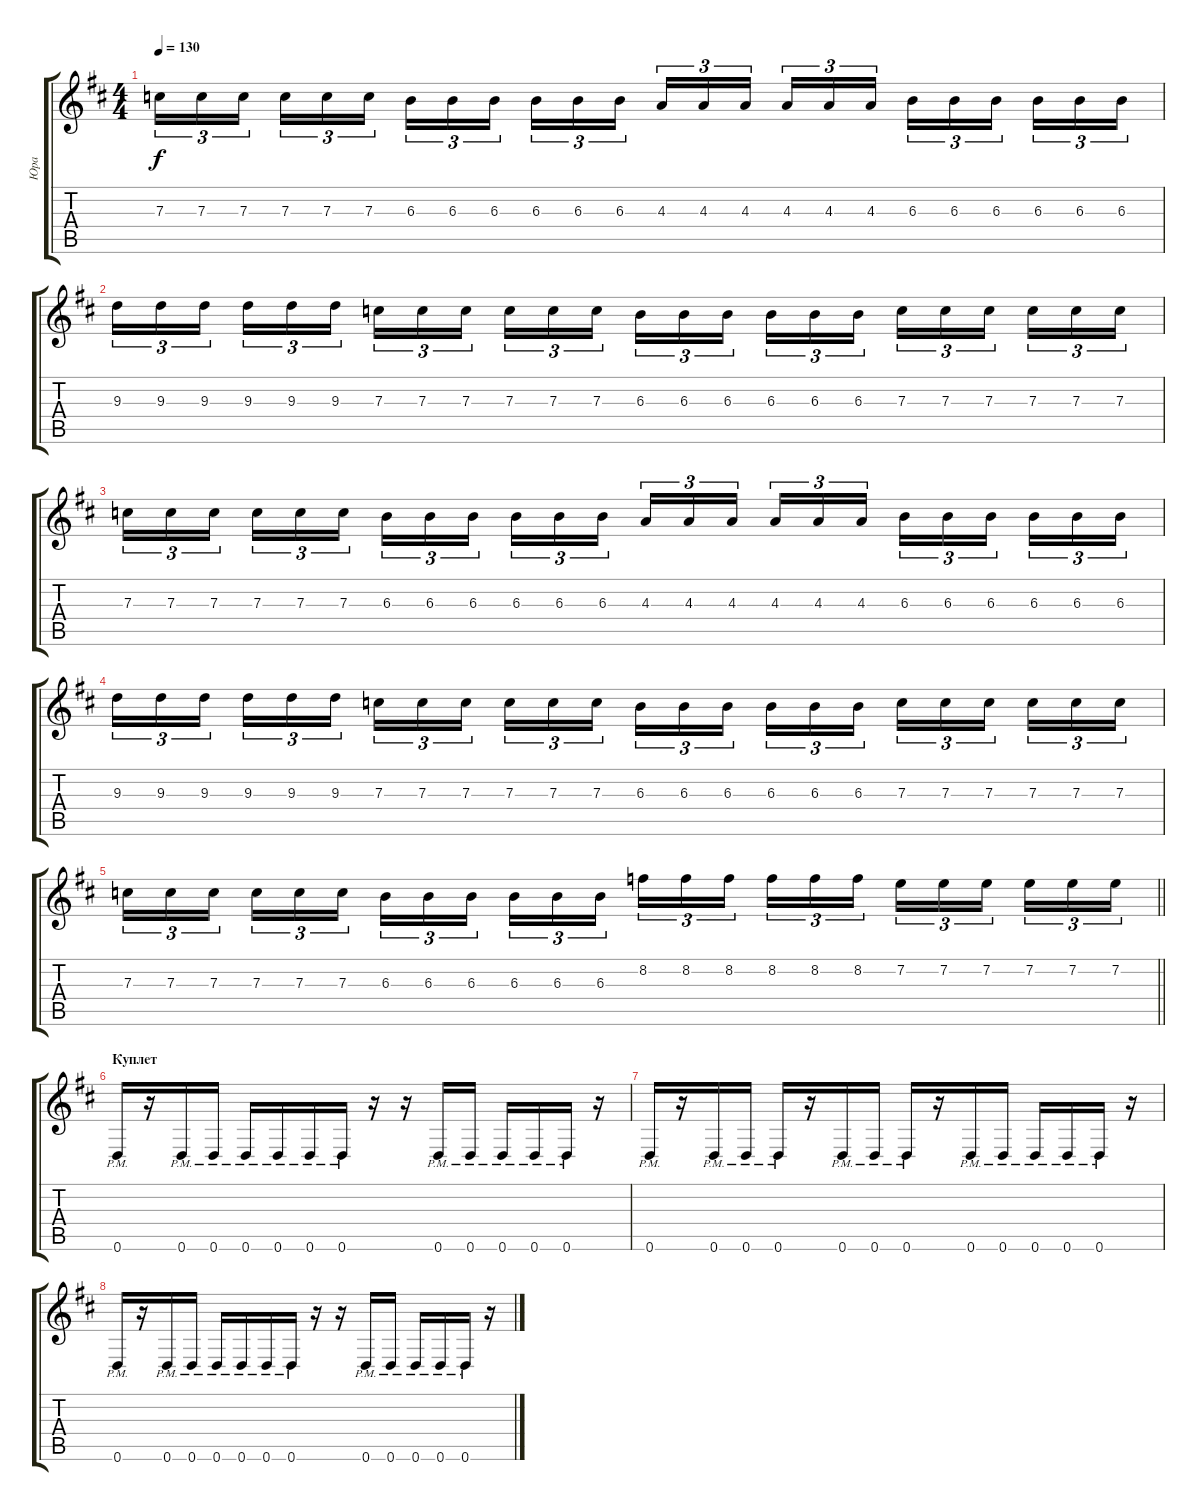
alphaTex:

\track ("Юра" "Юра") {instrument distortionguitar}
\staff {score tabs}
\tuning (D4 A3 F3 C3 G2 D2) {hide}
\ts (4 4)
\tempo 130
\clef g2
\ks bminor
7.3.16{tu (3 2) dy f} 7.3.16{tu (3 2)} 7.3.16{tu (3 2) beam splitsecondary} 7.3.16{tu (3 2)} 7.3.16{tu (3 2)} 7.3.16{tu (3 2)} 6.3.16{tu (3 2)} 6.3.16{tu (3 2)} 6.3.16{tu (3 2) beam splitsecondary} 6.3.16{tu (3 2)} 6.3.16{tu (3 2)} 6.3.16{tu (3 2)} 4.3.16{tu (3 2)} 4.3.16{tu (3 2)} 4.3.16{tu (3 2) beam splitsecondary} 4.3.16{tu (3 2)} 4.3.16{tu (3 2)} 4.3.16{tu (3 2)} 6.3.16{tu (3 2)} 6.3.16{tu (3 2)} 6.3.16{tu (3 2) beam splitsecondary} 6.3.16{tu (3 2)} 6.3.16{tu (3 2)} 6.3.16{tu (3 2)} |
9.3.16{tu (3 2)} 9.3.16{tu (3 2)} 9.3.16{tu (3 2) beam splitsecondary} 9.3.16{tu (3 2)} 9.3.16{tu (3 2)} 9.3.16{tu (3 2)} 7.3.16{tu (3 2)} 7.3.16{tu (3 2)} 7.3.16{tu (3 2) beam splitsecondary} 7.3.16{tu (3 2)} 7.3.16{tu (3 2)} 7.3.16{tu (3 2)} 6.3.16{tu (3 2)} 6.3.16{tu (3 2)} 6.3.16{tu (3 2) beam splitsecondary} 6.3.16{tu (3 2)} 6.3.16{tu (3 2)} 6.3.16{tu (3 2)} 7.3.16{tu (3 2)} 7.3.16{tu (3 2)} 7.3.16{tu (3 2) beam splitsecondary} 7.3.16{tu (3 2)} 7.3.16{tu (3 2)} 7.3.16{tu (3 2)} |
7.3.16{tu (3 2)} 7.3.16{tu (3 2)} 7.3.16{tu (3 2) beam splitsecondary} 7.3.16{tu (3 2)} 7.3.16{tu (3 2)} 7.3.16{tu (3 2)} 6.3.16{tu (3 2)} 6.3.16{tu (3 2)} 6.3.16{tu (3 2) beam splitsecondary} 6.3.16{tu (3 2)} 6.3.16{tu (3 2)} 6.3.16{tu (3 2)} 4.3.16{tu (3 2)} 4.3.16{tu (3 2)} 4.3.16{tu (3 2) beam splitsecondary} 4.3.16{tu (3 2)} 4.3.16{tu (3 2)} 4.3.16{tu (3 2)} 6.3.16{tu (3 2)} 6.3.16{tu (3 2)} 6.3.16{tu (3 2) beam splitsecondary} 6.3.16{tu (3 2)} 6.3.16{tu (3 2)} 6.3.16{tu (3 2)} |
9.3.16{tu (3 2)} 9.3.16{tu (3 2)} 9.3.16{tu (3 2) beam splitsecondary} 9.3.16{tu (3 2)} 9.3.16{tu (3 2)} 9.3.16{tu (3 2)} 7.3.16{tu (3 2)} 7.3.16{tu (3 2)} 7.3.16{tu (3 2) beam splitsecondary} 7.3.16{tu (3 2)} 7.3.16{tu (3 2)} 7.3.16{tu (3 2)} 6.3.16{tu (3 2)} 6.3.16{tu (3 2)} 6.3.16{tu (3 2) beam splitsecondary} 6.3.16{tu (3 2)} 6.3.16{tu (3 2)} 6.3.16{tu (3 2)} 7.3.16{tu (3 2)} 7.3.16{tu (3 2)} 7.3.16{tu (3 2) beam splitsecondary} 7.3.16{tu (3 2)} 7.3.16{tu (3 2)} 7.3.16{tu (3 2)} |
\barLineRight lightlight
7.3.16{tu (3 2)} 7.3.16{tu (3 2)} 7.3.16{tu (3 2) beam splitsecondary} 7.3.16{tu (3 2)} 7.3.16{tu (3 2)} 7.3.16{tu (3 2)} 6.3.16{tu (3 2)} 6.3.16{tu (3 2)} 6.3.16{tu (3 2) beam splitsecondary} 6.3.16{tu (3 2)} 6.3.16{tu (3 2)} 6.3.16{tu (3 2)} 8.2.16{tu (3 2)} 8.2.16{tu (3 2)} 8.2.16{tu (3 2) beam splitsecondary} 8.2.16{tu (3 2)} 8.2.16{tu (3 2)} 8.2.16{tu (3 2)} 7.2.16{tu (3 2)} 7.2.16{tu (3 2)} 7.2.16{tu (3 2) beam splitsecondary} 7.2.16{tu (3 2)} 7.2.16{tu (3 2)} 7.2.16{tu (3 2)} |
\section ("" "Куплет")
0.6{pm}.16 r.16 0.6{pm}.16 0.6{pm}.16 0.6{pm}.16 0.6{pm}.16 0.6{pm}.16 0.6{pm}.16 r.16 r.16 0.6{pm}.16 0.6{pm}.16 0.6{pm}.16 0.6{pm}.16 0.6{pm}.16 r.16 |
0.6{pm}.16 r.16 0.6{pm}.16 0.6{pm}.16 0.6{pm}.16 r.16 0.6{pm}.16 0.6{pm}.16 0.6{pm}.16 r.16 0.6{pm}.16 0.6{pm}.16 0.6{pm}.16 0.6{pm}.16 0.6{pm}.16 r.16 |
0.6{pm}.16 r.16 0.6{pm}.16 0.6{pm}.16 0.6{pm}.16 0.6{pm}.16 0.6{pm}.16 0.6{pm}.16 r.16 r.16 0.6{pm}.16 0.6{pm}.16 0.6{pm}.16 0.6{pm}.16 0.6{pm}.16 r.16
